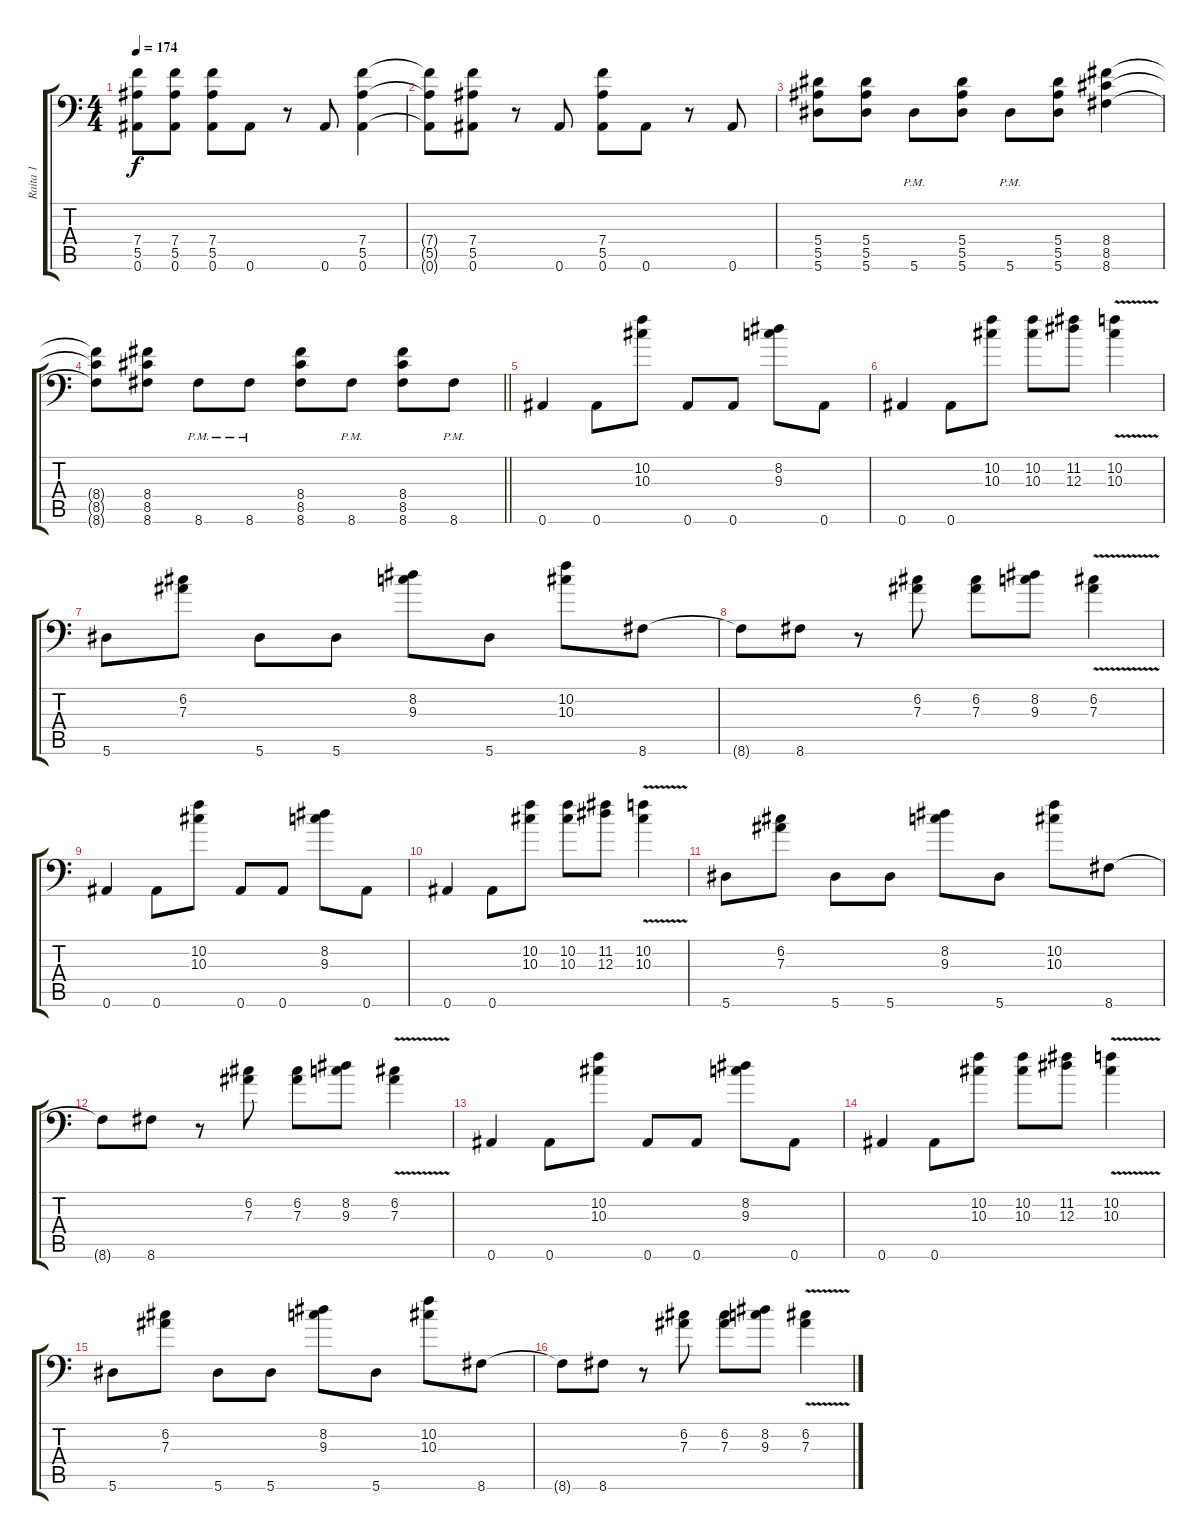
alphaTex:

\track ("Raita 1" "Raita 1") {instrument distortionguitar}
\staff {score tabs}
\tuning (C4 G3 Eb3 Bb2 F2 Bb1) {hide}
\ts (4 4)
\tempo 174
\clef f4
\ks c
(7.4 5.5 0.6).8{dy f} (7.4 5.5 0.6).8 (7.4 5.5 0.6).8 0.6.8 r.8 0.6.8 (7.4 5.5 0.6).4 |
(7.4{t} 5.5{t} 0.6{t}).8 (7.4 5.5 0.6).8 r.8 0.6.8 (7.4 5.5 0.6).8 0.6.8 r.8 0.6.8 |
(5.4 5.5 5.6).8 (5.4 5.5 5.6).8 5.6{pm}.8 (5.4 5.5 5.6).8 5.6{pm}.8 (5.4 5.5 5.6).8 (8.4 8.5 8.6).4 |
\barLineRight lightlight
(8.4{t} 8.5{t} 8.6{t}).8 (8.4 8.5 8.6).8 8.6{pm}.8 8.6{pm}.8 (8.4 8.5 8.6).8 8.6{pm}.8 (8.4 8.5 8.6).8 8.6{pm}.8 |
\section ("" "")
0.6.4 0.6.8 (10.2 10.3).8 0.6.8 0.6.8 (8.2 9.3).8 0.6.8 |
0.6.4 0.6.8 (10.2 10.3).8 (10.2 10.3).8 (11.2 12.3).8 (10.2{v} 10.3{v}).4 |
5.6.8 (6.2 7.3).8 5.6.8 5.6.8 (8.2 9.3).8 5.6.8 (10.2 10.3).8 8.6.8 |
8.6{t}.8 8.6.8 r.8 (6.2 7.3).8 (6.2 7.3).8 (8.2 9.3).8 (6.2{v} 7.3{v}).4 |
0.6.4 0.6.8 (10.2 10.3).8 0.6.8 0.6.8 (8.2 9.3).8 0.6.8 |
0.6.4 0.6.8 (10.2 10.3).8 (10.2 10.3).8 (11.2 12.3).8 (10.2{v} 10.3{v}).4 |
5.6.8 (6.2 7.3).8 5.6.8 5.6.8 (8.2 9.3).8 5.6.8 (10.2 10.3).8 8.6.8 |
8.6{t}.8 8.6.8 r.8 (6.2 7.3).8 (6.2 7.3).8 (8.2 9.3).8 (6.2{v} 7.3{v}).4 |
0.6.4 0.6.8 (10.2 10.3).8 0.6.8 0.6.8 (8.2 9.3).8 0.6.8 |
0.6.4 0.6.8 (10.2 10.3).8 (10.2 10.3).8 (11.2 12.3).8 (10.2{v} 10.3{v}).4 |
5.6.8 (6.2 7.3).8 5.6.8 5.6.8 (8.2 9.3).8 5.6.8 (10.2 10.3).8 8.6.8 |
8.6{t}.8 8.6.8 r.8 (6.2 7.3).8 (6.2 7.3).8 (8.2 9.3).8 (6.2{v} 7.3{v}).4
